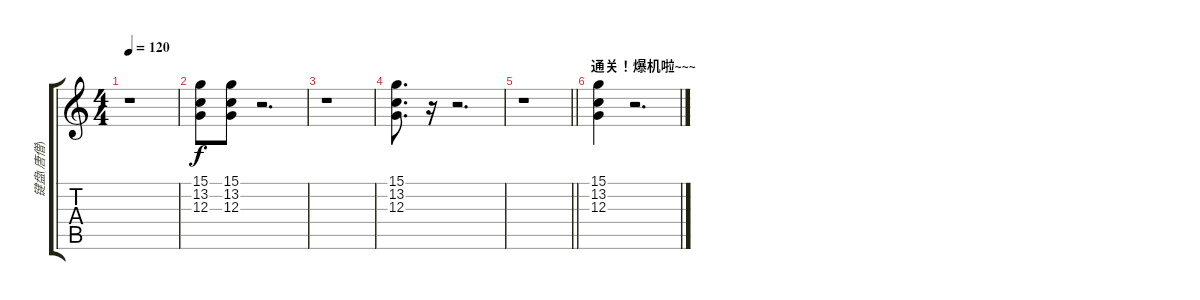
\track ("键盘(唐僧)" "键盘(唐僧)") {instrument choiraahs}
\staff {score tabs}
\tuning (E4 B3 G3 D3 A2 E2) {hide}
\ts (4 4)
\tempo 120
\clef g2
\ks c
r.1{dy f} |
(15.1 13.2 12.3).8 (15.1 13.2 12.3).8 r.2{d} |
r.1 |
(15.1 13.2 12.3).8{d} r.16 r.2{d} |
\barLineRight lightlight
r.1 |
\section ("" "通关！爆机啦~~~")
(15.1 13.2 12.3).4 r.2{d}
